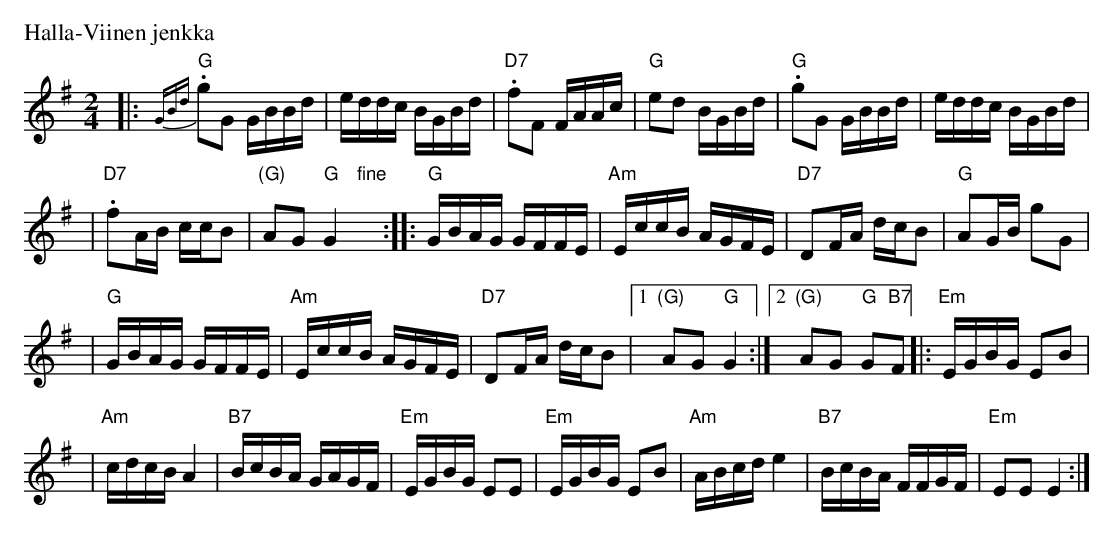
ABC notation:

X:1
P: Halla-Viinen jenkka
M: 2/4
L: 1/16
K: G
|: "G"{GBd}.g2G2 GBBd | eddc BGBd | "D7".f2F2 FAAc \
| "G"e2d2 BGBd |  "G".g2G2 GBBd | eddc BGBd |
| "D7".f2AB ccB2 | "(G)"A2G2 "G"G4 "fine"y :: "G"GBAG GFFE | "Am"EccB AGFE \
| "D7"D2FA dcB2 | "G"A2GB g2G2 |
|  "G"GBAG GFFE | "Am"EccB AGFE | "D7"D2FA dcB2 \
|1 "(G)"A2G2 "G"G4 :|2 "(G)"A2G2 "G"G2"B7"F2 |: "Em"EGBG E2B2 |
| "Am"cdcB A4 | "B7"BcBA GAGF | "Em"EGBG E2E2 \
| "Em"EGBG E2B2 | "Am"ABcd e4 | "B7"BcBA FFGF | "Em"E2E2 E4 :|
